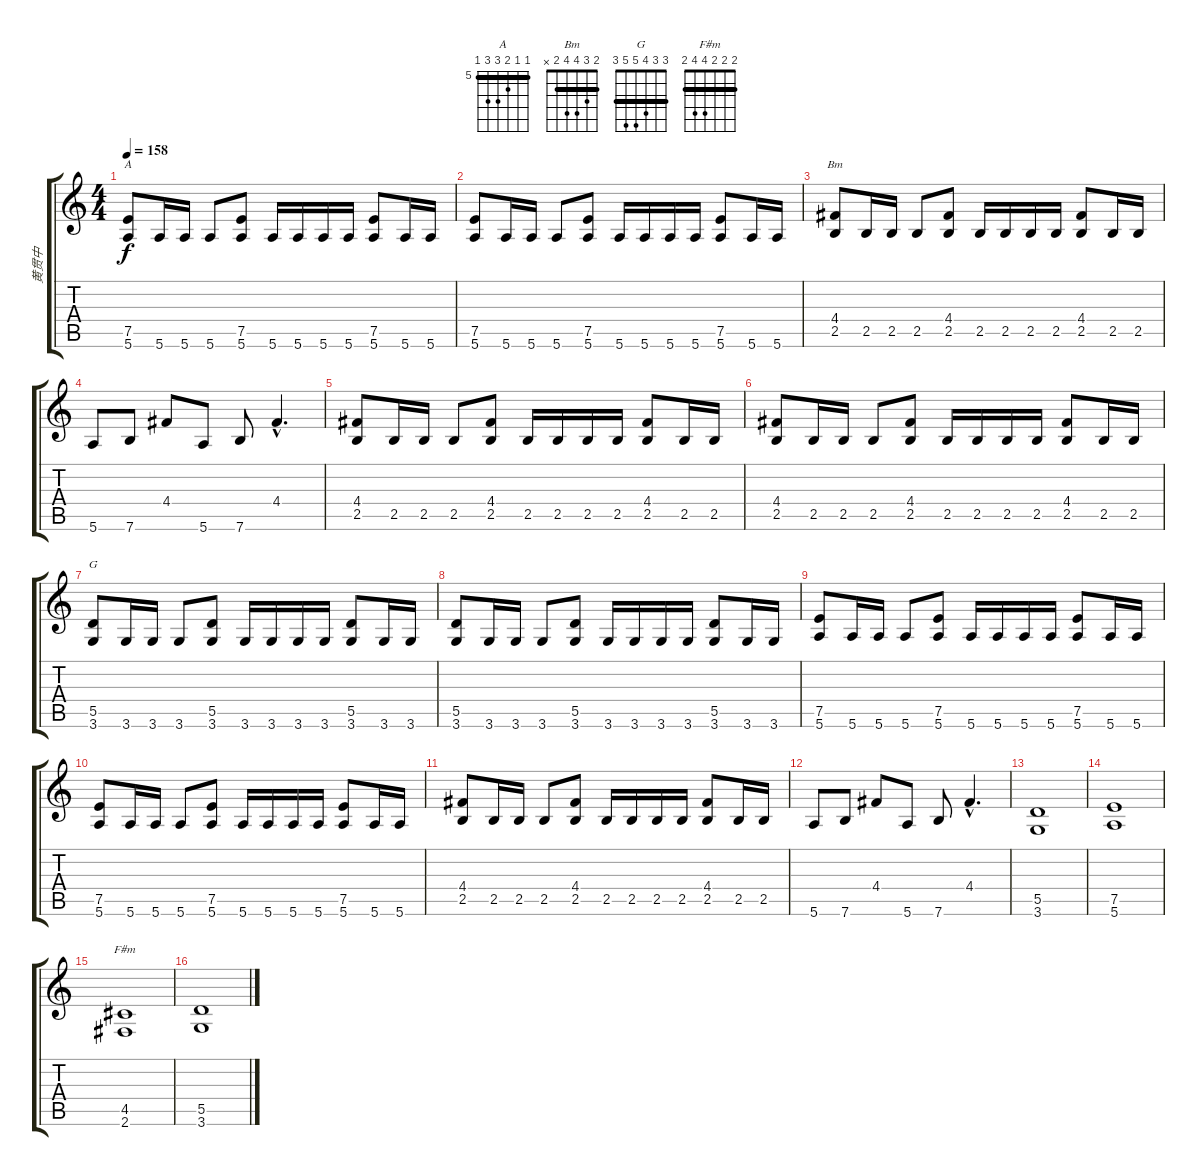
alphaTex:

\track ("黄贯中" "黄贯中") {instrument distortionguitar}
\staff {score tabs}
\tuning (E4 B3 G3 D3 A2 E2) {hide}
\chord ("A" 5 5 6 7 7 5) {firstfret 5 barre 5}
\chord ("Bm" 2 3 4 4 2 x) {barre 2}
\chord ("G" 3 3 4 5 5 3) {barre 3}
\chord ("F#m" 2 2 2 4 4 2) {barre 2}
\ts (4 4)
\tempo 158
\clef g2
\ks c
(7.5 5.6).8{ch "A" dy f} 5.6.16 5.6.16 5.6.8 (7.5 5.6).8 5.6.16 5.6.16 5.6.16 5.6.16 (7.5 5.6).8 5.6.16 5.6.16 |
(7.5 5.6).8 5.6.16 5.6.16 5.6.8 (7.5 5.6).8 5.6.16 5.6.16 5.6.16 5.6.16 (7.5 5.6).8 5.6.16 5.6.16 |
(4.4 2.5).8{ch "Bm"} 2.5.16 2.5.16 2.5.8 (4.4 2.5).8 2.5.16 2.5.16 2.5.16 2.5.16 (4.4 2.5).8 2.5.16 2.5.16 |
5.6.8 7.6.8 4.4.8 5.6.8 7.6.8 4.4{hac}.4{d} |
(4.4 2.5).8 2.5.16 2.5.16 2.5.8 (4.4 2.5).8 2.5.16 2.5.16 2.5.16 2.5.16 (4.4 2.5).8 2.5.16 2.5.16 |
(4.4 2.5).8 2.5.16 2.5.16 2.5.8 (4.4 2.5).8 2.5.16 2.5.16 2.5.16 2.5.16 (4.4 2.5).8 2.5.16 2.5.16 |
(5.5 3.6).8{ch "G"} 3.6.16 3.6.16 3.6.8 (5.5 3.6).8 3.6.16 3.6.16 3.6.16 3.6.16 (5.5 3.6).8 3.6.16 3.6.16 |
(5.5 3.6).8 3.6.16 3.6.16 3.6.8 (5.5 3.6).8 3.6.16 3.6.16 3.6.16 3.6.16 (5.5 3.6).8 3.6.16 3.6.16 |
(7.5 5.6).8 5.6.16 5.6.16 5.6.8 (7.5 5.6).8 5.6.16 5.6.16 5.6.16 5.6.16 (7.5 5.6).8 5.6.16 5.6.16 |
(7.5 5.6).8 5.6.16 5.6.16 5.6.8 (7.5 5.6).8 5.6.16 5.6.16 5.6.16 5.6.16 (7.5 5.6).8 5.6.16 5.6.16 |
(4.4 2.5).8 2.5.16 2.5.16 2.5.8 (4.4 2.5).8 2.5.16 2.5.16 2.5.16 2.5.16 (4.4 2.5).8 2.5.16 2.5.16 |
5.6.8 7.6.8 4.4.8 5.6.8 7.6.8 4.4{hac}.4{d} |
(5.5 3.6).1 |
(7.5 5.6).1 |
(4.5 2.6).1{ch "F#m"} |
(5.5 3.6).1
